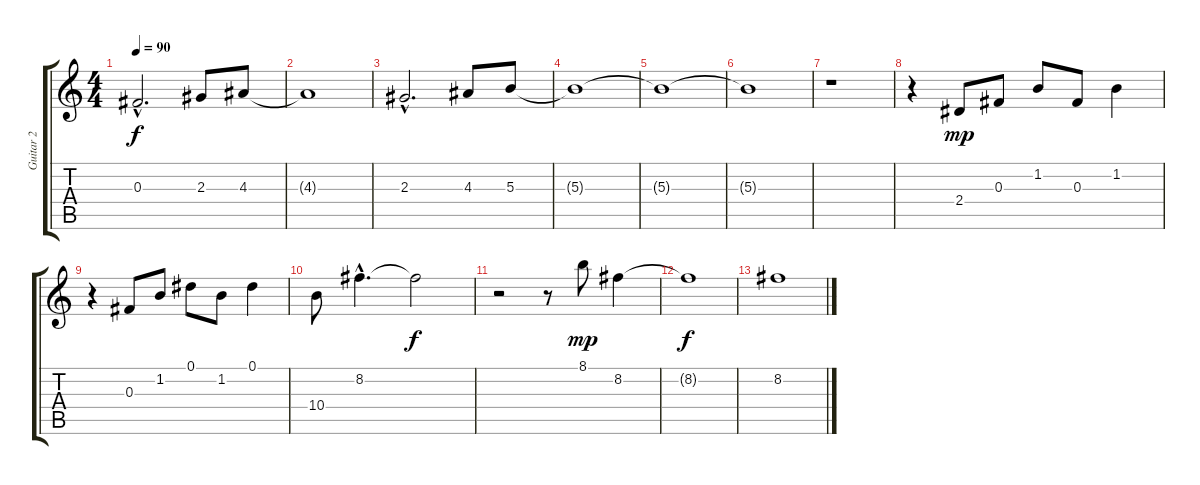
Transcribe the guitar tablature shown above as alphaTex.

\track ("Guitar 2" "Guitar 2") {instrument electricguitarclean}
\staff {score tabs}
\tuning (Eb4 Bb3 Gb3 Db3 Ab2 Eb2) {hide}
\ts (4 4)
\tempo 90
\clef g2
\ks c
0.3{hac t}.2{d dy f} 2.3.8 4.3.8 |
4.3{t}.1 |
2.3{hac}.2{d} 4.3.8 5.3.8 |
5.3{t}.1 |
5.3{t}.1 |
5.3{t}.1 |
r.1 |
r.4{instrument electricguitarclean} 2.4.8{dy mp} 0.3.8 1.2.8 0.3.8 1.2.4 |
r.4 0.3.8 1.2.8 0.1.8 1.2.8 0.1.4 |
10.4.8 8.2{hac}.4{d} 8.2{t}.2{dy f} |
r.2 r.8 8.1.8{dy mp} 8.2.4 |
8.2{t}.1{dy f} |
8.2.1
